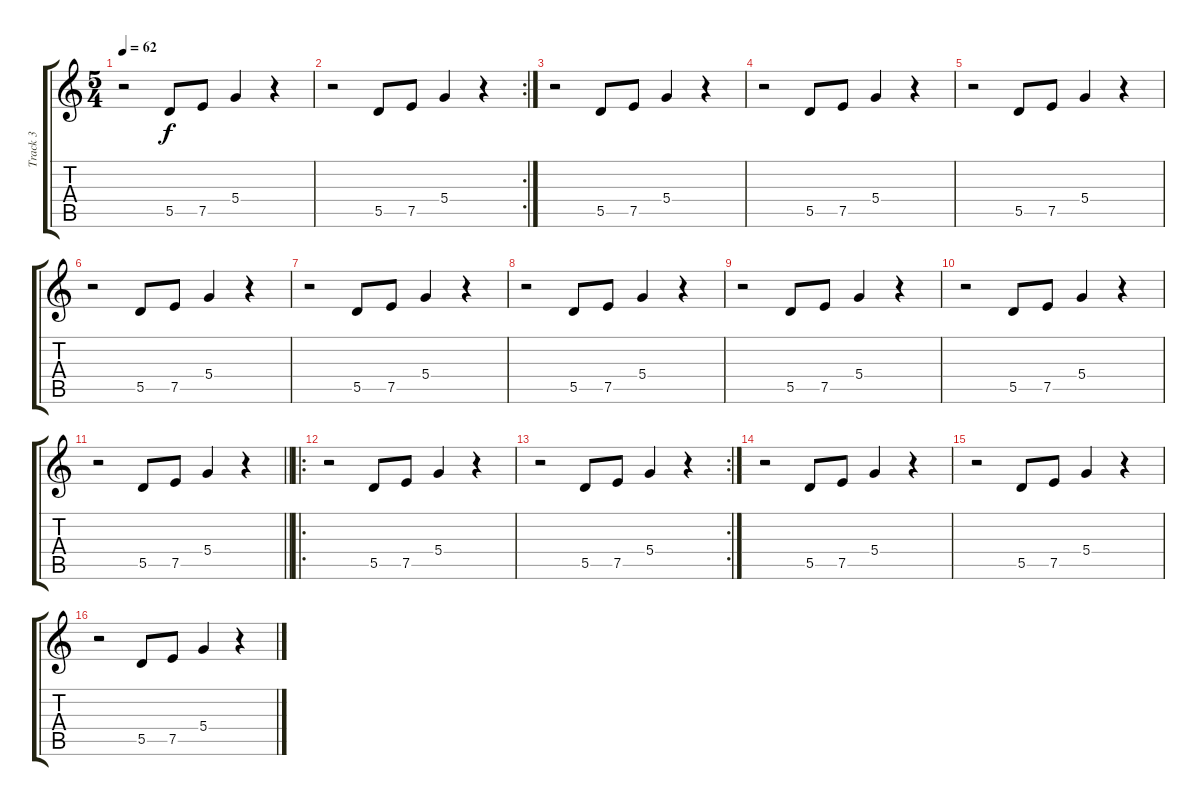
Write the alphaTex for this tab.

\track ("Track 3" "Track 3") {instrument electricguitarjazz}
\staff {score tabs}
\tuning (E4 B3 G3 D3 A2 E2) {hide}
\ts (5 4)
\tempo 62
\clef g2
\ks c
r.2{dy f instrument electricguitarjazz} 5.5.8 7.5.8 5.4.4 r.4 |
\rc 2
r.2 5.5.8 7.5.8 5.4.4 r.4 |
r.2 5.5.8 7.5.8 5.4.4 r.4 |
r.2 5.5.8 7.5.8 5.4.4 r.4 |
r.2 5.5.8 7.5.8 5.4.4 r.4 |
r.2 5.5.8 7.5.8 5.4.4 r.4 |
r.2 5.5.8 7.5.8 5.4.4 r.4 |
r.2 5.5.8 7.5.8 5.4.4 r.4 |
r.2 5.5.8 7.5.8 5.4.4 r.4 |
r.2 5.5.8 7.5.8 5.4.4 r.4 |
\barLineRight lightlight
r.2 5.5.8 7.5.8 5.4.4 r.4 |
\ro
r.2 5.5.8 7.5.8 5.4.4 r.4 |
\rc 2
r.2 5.5.8 7.5.8 5.4.4 r.4 |
r.2 5.5.8 7.5.8 5.4.4 r.4 |
r.2 5.5.8 7.5.8 5.4.4 r.4 |
r.2 5.5.8 7.5.8 5.4.4 r.4
